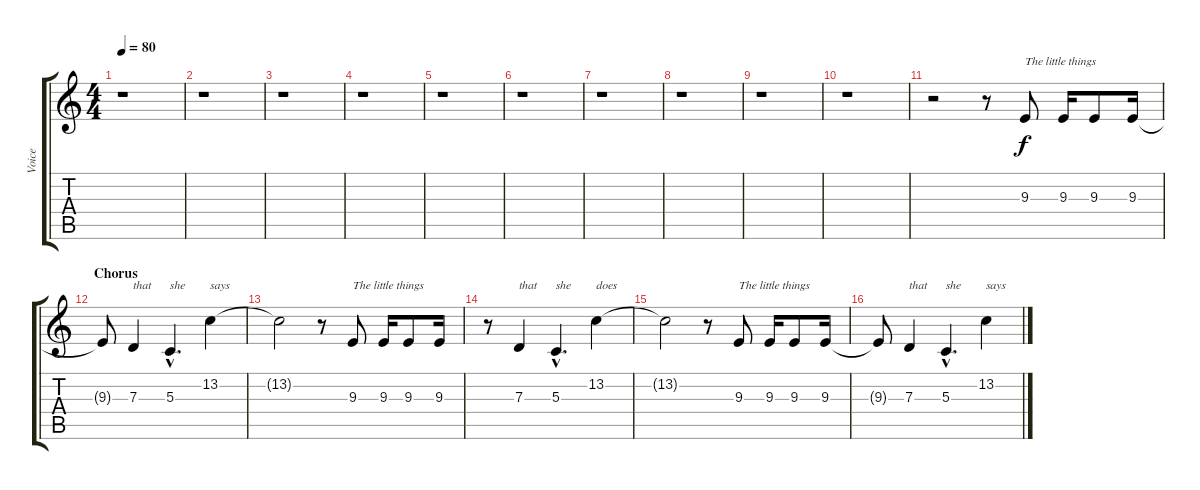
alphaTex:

\track ("Voice" "Voice") {instrument stringensemble1}
\staff {score tabs}
\tuning (E4 B3 G3 D3 A2 E2) {hide}
\ts (4 4)
\tempo 80
\clef g2
\ks c
r.1{dy f} |
r.1 |
r.1 |
r.1 |
r.1 |
r.1 |
r.1 |
r.1 |
r.1 |
r.1 |
r.2 r.8 9.3.8{txt "The little things" volume 16} 9.3.16 9.3.8 9.3.16 |
\section ("" "Chorus")
9.3{t}.8 7.3.4{txt "that"} 5.3{hac}.4{d txt "she"} 13.2.4{txt "says"} |
13.2{t}.2 r.8 9.3.8{txt "The little things"} 9.3.16 9.3.8 9.3.16 |
r.8 7.3.4{txt "that"} 5.3{hac}.4{d txt "she"} 13.2.4{txt "does"} |
13.2{t}.2 r.8 9.3.8{txt "The little things"} 9.3.16 9.3.8 9.3.16 |
9.3{t}.8 7.3.4{txt "that"} 5.3{hac}.4{d txt "she"} 13.2.4{txt "says"}
